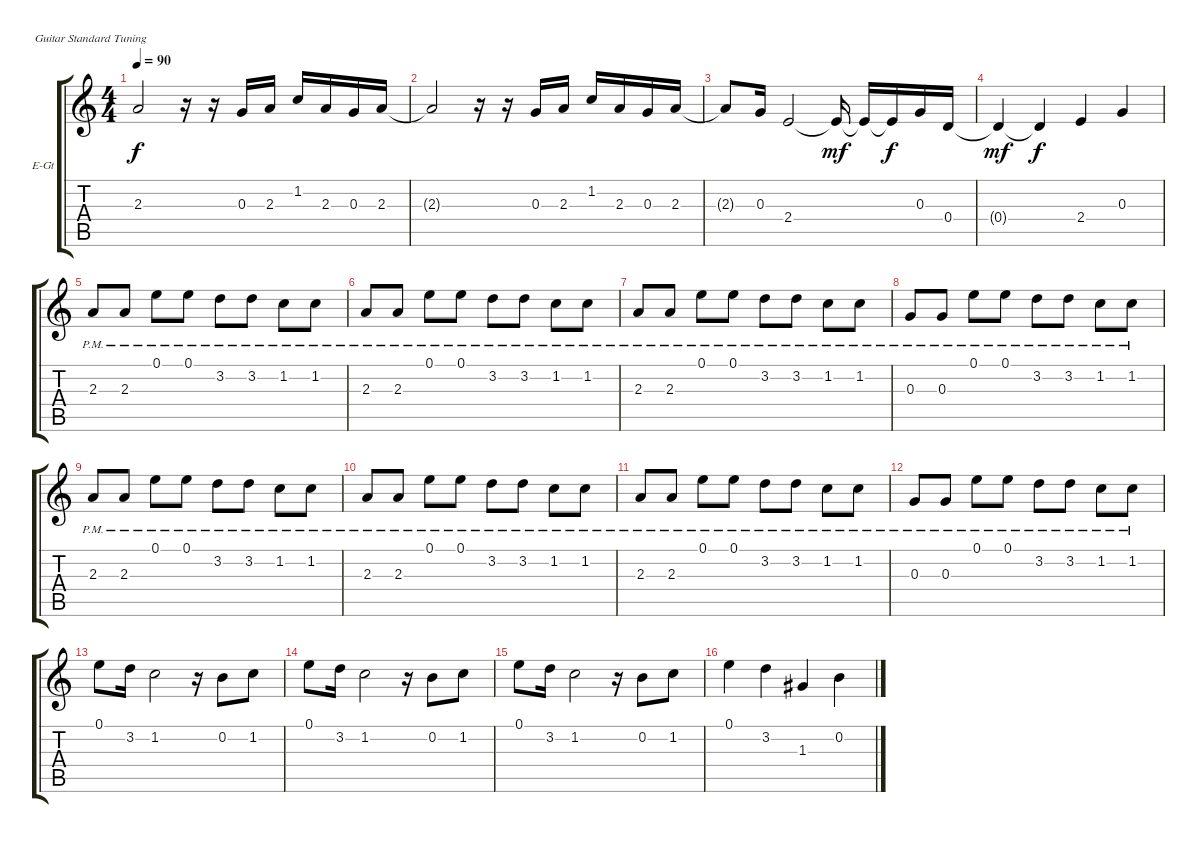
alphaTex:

\defaultSystemsLayout 4
\bracketExtendMode groupsimilarinstruments
\firstSystemTrackNameOrientation horizontal
\otherSystemsTrackNameOrientation horizontal
\track ("Иван Алексеев(Noize MC)" "E-Gt") {instrument distortionguitar}
\staff {score tabs}
\tuning (E4 B3 G3 D3 A2 E2)
\ts (4 4)
\tempo 90
\clef g2
\ks c
2.3.2{dy f} r.16 r.16 0.3.16 2.3.16 1.2.16 2.3.16 0.3.16 2.3.16 |
2.3{t}.2 r.16 r.16 0.3.16 2.3.16 1.2.16 2.3.16 0.3.16 2.3.16 |
2.3{t}.8 0.3.16 2.4.2 2.4{t}.16{dy mf} 2.4{t}.16 2.4{t}.16{dy f} 0.3.16 0.4.16 |
0.4{t}.4{dy mf} 0.4{t}.4{dy f} 2.4.4 0.3.4 |
2.3{pm}.8 2.3{pm}.8 0.1{pm}.8 0.1{pm}.8 3.2{pm}.8 3.2{pm}.8 1.2{pm}.8 1.2{pm}.8 |
2.3{pm}.8 2.3{pm}.8 0.1{pm}.8 0.1{pm}.8 3.2{pm}.8 3.2{pm}.8 1.2{pm}.8 1.2{pm}.8 |
2.3{pm}.8 2.3{pm}.8 0.1{pm}.8 0.1{pm}.8 3.2{pm}.8 3.2{pm}.8 1.2{pm}.8 1.2{pm}.8 |
0.3{pm}.8 0.3{pm}.8 0.1{pm}.8 0.1{pm}.8 3.2{pm}.8 3.2{pm}.8 1.2{pm}.8 1.2{pm}.8 |
2.3{pm}.8 2.3{pm}.8 0.1{pm}.8 0.1{pm}.8 3.2{pm}.8 3.2{pm}.8 1.2{pm}.8 1.2{pm}.8 |
2.3{pm}.8 2.3{pm}.8 0.1{pm}.8 0.1{pm}.8 3.2{pm}.8 3.2{pm}.8 1.2{pm}.8 1.2{pm}.8 |
2.3{pm}.8 2.3{pm}.8 0.1{pm}.8 0.1{pm}.8 3.2{pm}.8 3.2{pm}.8 1.2{pm}.8 1.2{pm}.8 |
0.3{pm}.8 0.3{pm}.8 0.1{pm}.8 0.1{pm}.8 3.2{pm}.8 3.2{pm}.8 1.2{pm}.8 1.2{pm}.8 |
0.1.8 3.2.16 1.2.2 r.16 0.2.8 1.2.8 |
0.1.8 3.2.16 1.2.2 r.16 0.2.8 1.2.8 |
0.1.8 3.2.16 1.2.2 r.16 0.2.8 1.2.8 |
0.1.4 3.2.4 1.3.4 0.2.4
